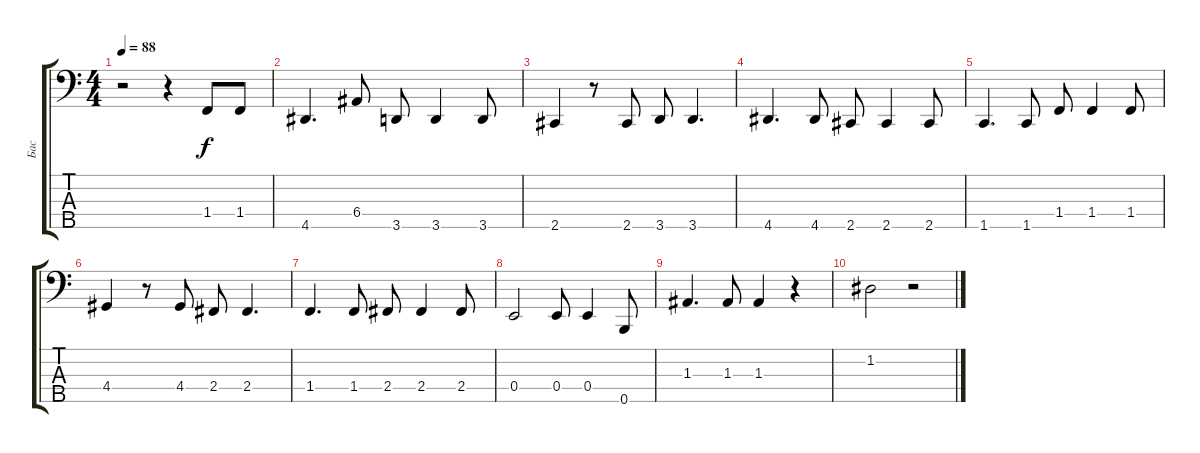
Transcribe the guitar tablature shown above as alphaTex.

\track ("Бас" "Бас") {instrument fretlessbass}
\staff {score tabs}
\tuning (G2 D2 A1 E1 B0) {hide}
\ts (4 4)
\tempo 88
\clef f4
\ks c
r.2{dy f} r.4 1.4.8 1.4.8 |
4.5.4{d} 6.4.8 3.5.8 3.5.4 3.5.8 |
2.5.4 r.8 2.5.8 3.5.8 3.5.4{d} |
4.5.4{d} 4.5.8 2.5.8 2.5.4 2.5.8 |
1.5.4{d} 1.5.8 1.4.8 1.4.4 1.4.8 |
4.4.4 r.8 4.4.8 2.4.8 2.4.4{d} |
1.4.4{d} 1.4.8 2.4.8 2.4.4 2.4.8 |
0.4.2 0.4.8 0.4.4 0.5.8 |
1.3.4{d} 1.3.8 1.3.4 r.4 |
1.2.2 r.2
